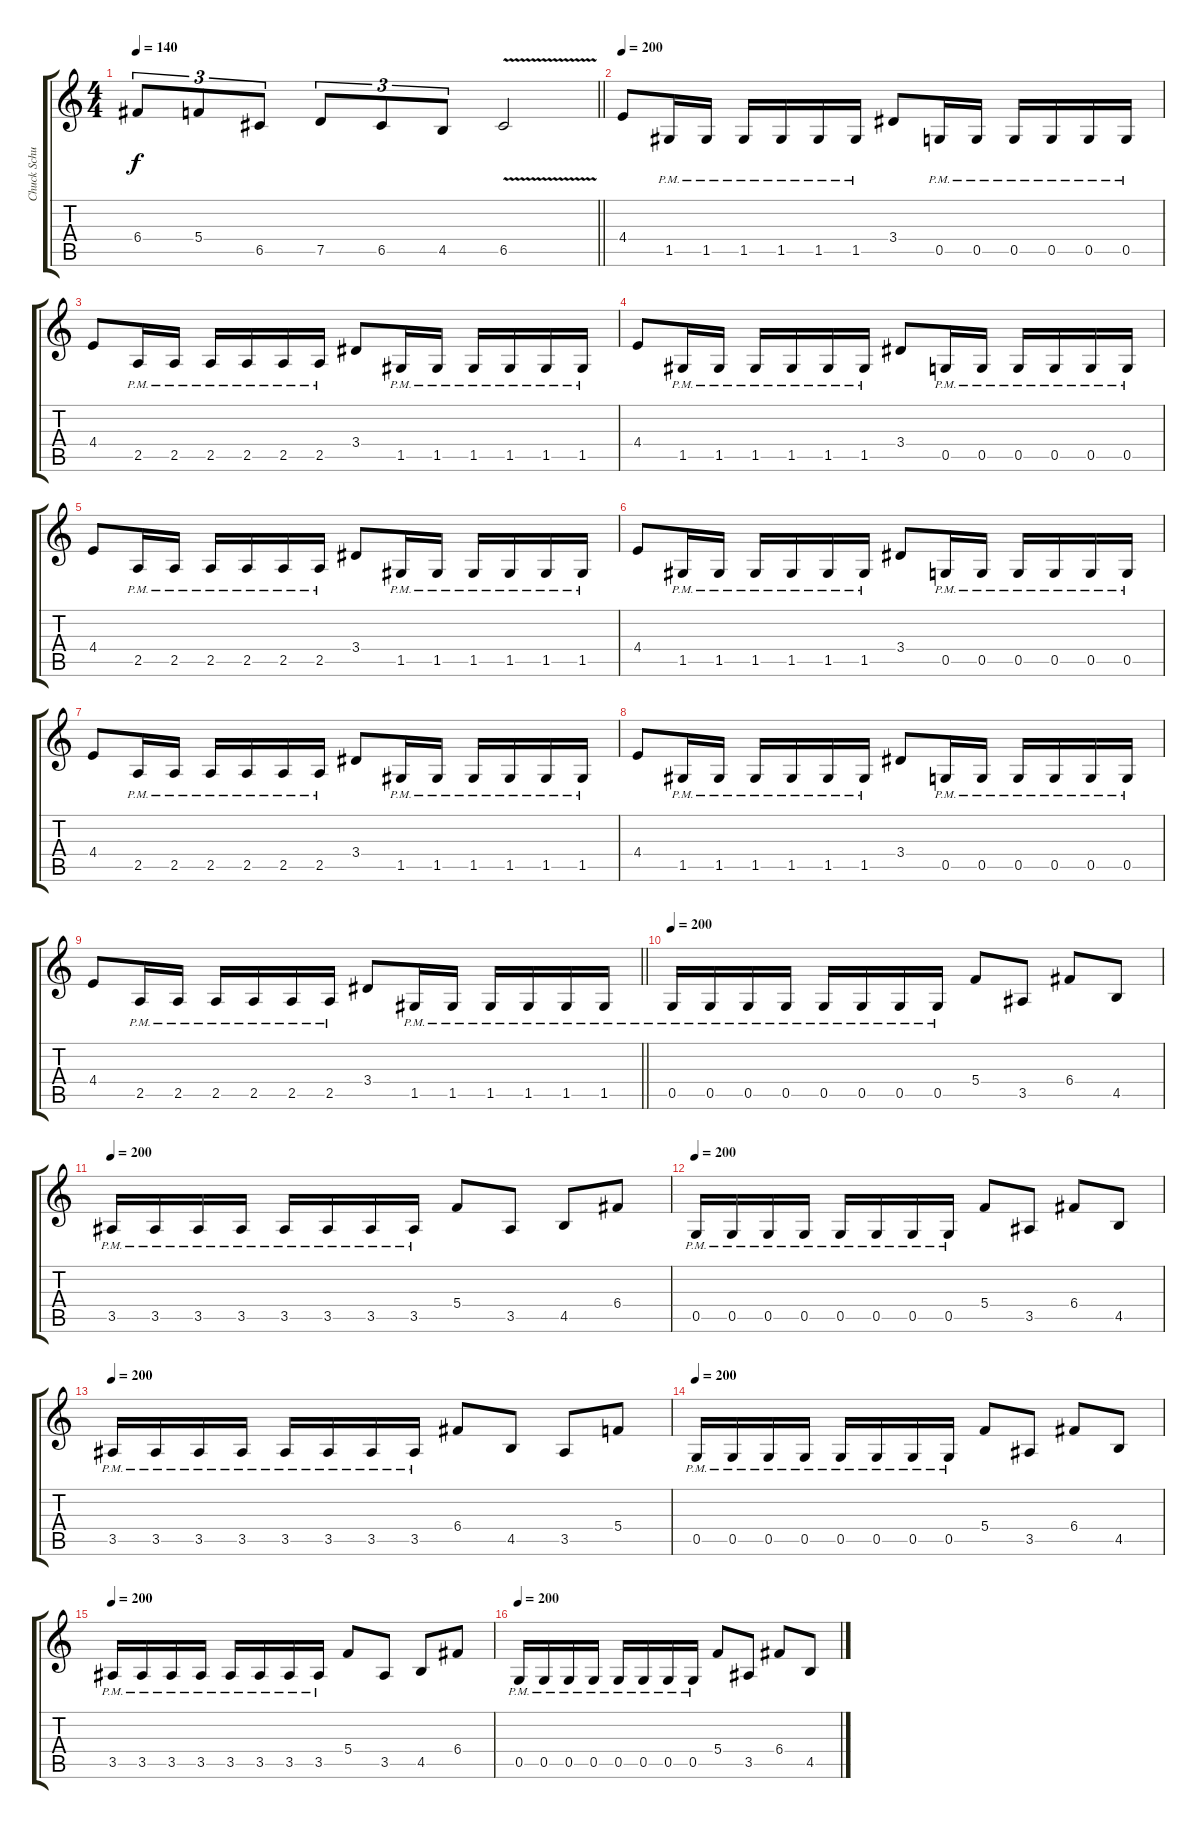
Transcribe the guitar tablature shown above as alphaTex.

\track ("Chuck Schuldiner" "Chuck Schu") {instrument distortionguitar}
\staff {score tabs}
\tuning (D4 A3 F3 C3 G2 D2) {hide}
\ts (4 4)
\tempo 140
\clef g2
\barLineRight lightlight
\ks c
6.4.8{tu (3 2) dy f} 5.4.8{tu (3 2)} 6.5.8{tu (3 2)} 7.5.8{tu (3 2)} 6.5.8{tu (3 2)} 4.5.8{tu (3 2)} 6.5{v}.2 |
\tempo 200
4.4.8 1.5{pm}.16 1.5{pm}.16 1.5{pm}.16 1.5{pm}.16 1.5{pm}.16 1.5{pm}.16 3.4.8 0.5{pm}.16 0.5{pm}.16 0.5{pm}.16 0.5{pm}.16 0.5{pm}.16 0.5{pm}.16 |
4.4.8 2.5{pm}.16 2.5{pm}.16 2.5{pm}.16 2.5{pm}.16 2.5{pm}.16 2.5{pm}.16 3.4.8 1.5{pm}.16 1.5{pm}.16 1.5{pm}.16 1.5{pm}.16 1.5{pm}.16 1.5{pm}.16 |
4.4.8 1.5{pm}.16 1.5{pm}.16 1.5{pm}.16 1.5{pm}.16 1.5{pm}.16 1.5{pm}.16 3.4.8 0.5{pm}.16 0.5{pm}.16 0.5{pm}.16 0.5{pm}.16 0.5{pm}.16 0.5{pm}.16 |
4.4.8 2.5{pm}.16 2.5{pm}.16 2.5{pm}.16 2.5{pm}.16 2.5{pm}.16 2.5{pm}.16 3.4.8 1.5{pm}.16 1.5{pm}.16 1.5{pm}.16 1.5{pm}.16 1.5{pm}.16 1.5{pm}.16 |
4.4.8 1.5{pm}.16 1.5{pm}.16 1.5{pm}.16 1.5{pm}.16 1.5{pm}.16 1.5{pm}.16 3.4.8 0.5{pm}.16 0.5{pm}.16 0.5{pm}.16 0.5{pm}.16 0.5{pm}.16 0.5{pm}.16 |
4.4.8 2.5{pm}.16 2.5{pm}.16 2.5{pm}.16 2.5{pm}.16 2.5{pm}.16 2.5{pm}.16 3.4.8 1.5{pm}.16 1.5{pm}.16 1.5{pm}.16 1.5{pm}.16 1.5{pm}.16 1.5{pm}.16 |
4.4.8 1.5{pm}.16 1.5{pm}.16 1.5{pm}.16 1.5{pm}.16 1.5{pm}.16 1.5{pm}.16 3.4.8 0.5{pm}.16 0.5{pm}.16 0.5{pm}.16 0.5{pm}.16 0.5{pm}.16 0.5{pm}.16 |
\barLineRight lightlight
4.4.8 2.5{pm}.16 2.5{pm}.16 2.5{pm}.16 2.5{pm}.16 2.5{pm}.16 2.5{pm}.16 3.4.8 1.5{pm}.16 1.5{pm}.16 1.5{pm}.16 1.5{pm}.16 1.5{pm}.16 1.5{pm}.16 |
\tempo 200
0.5{pm}.16 0.5{pm}.16 0.5{pm}.16 0.5{pm}.16 0.5{pm}.16 0.5{pm}.16 0.5{pm}.16 0.5{pm}.16 5.4.8 3.5.8 6.4.8 4.5.8 |
\tempo 200
3.5{pm}.16 3.5{pm}.16 3.5{pm}.16 3.5{pm}.16 3.5{pm}.16 3.5{pm}.16 3.5{pm}.16 3.5{pm}.16 5.4.8 3.5.8 4.5.8 6.4.8 |
\tempo 200
0.5{pm}.16 0.5{pm}.16 0.5{pm}.16 0.5{pm}.16 0.5{pm}.16 0.5{pm}.16 0.5{pm}.16 0.5{pm}.16 5.4.8 3.5.8 6.4.8 4.5.8 |
\tempo 200
3.5{pm}.16 3.5{pm}.16 3.5{pm}.16 3.5{pm}.16 3.5{pm}.16 3.5{pm}.16 3.5{pm}.16 3.5{pm}.16 6.4.8 4.5.8 3.5.8 5.4.8 |
\tempo 200
0.5{pm}.16 0.5{pm}.16 0.5{pm}.16 0.5{pm}.16 0.5{pm}.16 0.5{pm}.16 0.5{pm}.16 0.5{pm}.16 5.4.8 3.5.8 6.4.8 4.5.8 |
\tempo 200
3.5{pm}.16 3.5{pm}.16 3.5{pm}.16 3.5{pm}.16 3.5{pm}.16 3.5{pm}.16 3.5{pm}.16 3.5{pm}.16 5.4.8 3.5.8 4.5.8 6.4.8 |
\tempo 200
0.5{pm}.16 0.5{pm}.16 0.5{pm}.16 0.5{pm}.16 0.5{pm}.16 0.5{pm}.16 0.5{pm}.16 0.5{pm}.16 5.4.8 3.5.8 6.4.8 4.5.8
